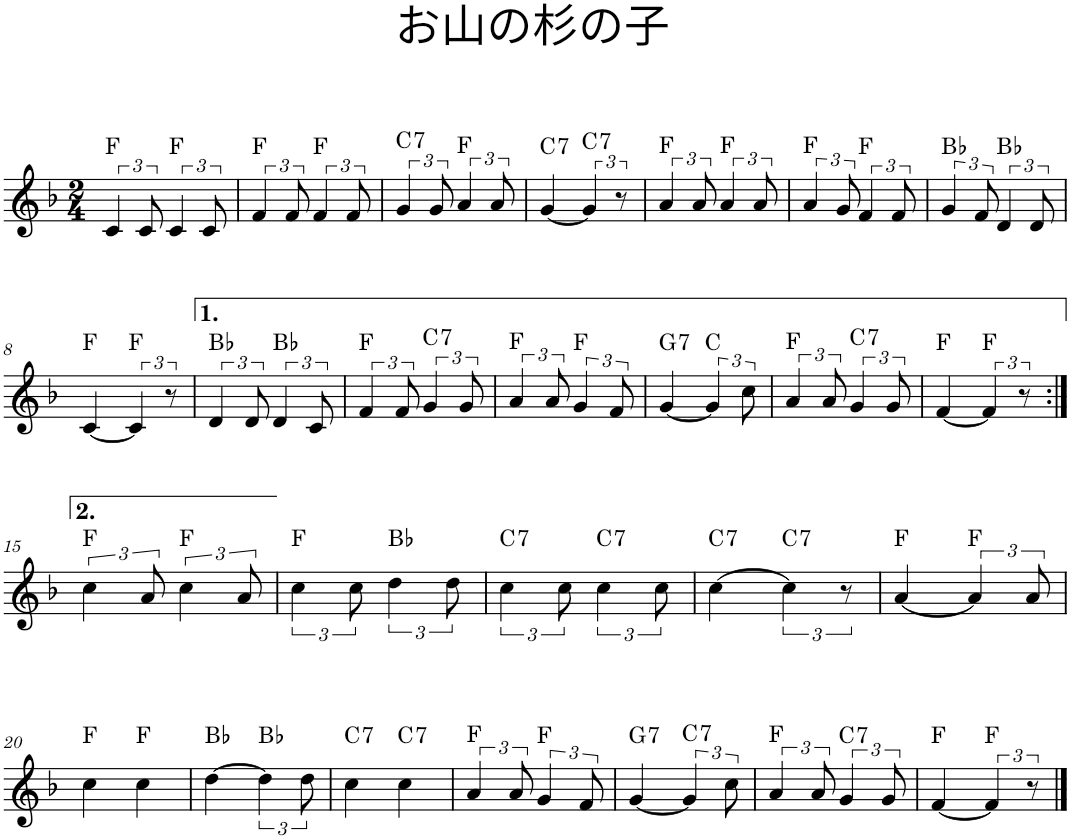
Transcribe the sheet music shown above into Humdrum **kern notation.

**kern	**harte
*part1	*part1
*staff1	*
*I"Piano	*
*I'Pno.	*
*clefG2	*
*k[b-]	*
*M2/4	*
=1	=1
6c/	F:maj
12c/	.
6c/	F:maj
12c/	.
=2	=2
6f/	F:maj
12f/	.
6f/	F:maj
12f/	.
=3	=3
!	!LO:H:kt=7
6g/	C:7
12g/	.
6a/	F:maj
12a/	.
=4	=4
!	!LO:H:kt=7
[4g/	C:7
!	!LO:H:kt=7
6g/]	C:7
12r	.
=5	=5
6a/	F:maj
12a/	.
6a/	F:maj
12a/	.
=6	=6
6a/	F:maj
12g/	.
6f/	F:maj
12f/	.
=7	=7
6g/	Bb:maj
12f/	.
6d/	Bb:maj
12d/	.
!!LO:LB:g=z
=8	=8
[4c/	F:maj
6c/]	F:maj
12r	.
=9	=9
6d/	Bb:maj
12d/	.
6d/	Bb:maj
12c/	.
=10	=10
6f/	F:maj
12f/	.
!	!LO:H:kt=7
6g/	C:7
12g/	.
=11	=11
6a/	F:maj
12a/	.
6g/	F:maj
12f/	.
=12	=12
!	!LO:H:kt=7
[4g/	G:7
6g/]	C:maj
12cc\	.
=13	=13
6a/	F:maj
12a/	.
!	!LO:H:kt=7
6g/	C:7
12g/	.
=14	=14
[4f/	F:maj
6f/]	F:maj
12r	.
!!LO:LB:g=z
=15:|!	=15:|!
6cc\	F:maj
12a/	.
6cc\	F:maj
12a/	.
=16	=16
6cc\	F:maj
12cc\	.
6dd\	Bb:maj
12dd\	.
=17	=17
!	!LO:H:kt=7
6cc\	C:7
12cc\	.
!	!LO:H:kt=7
6cc\	C:7
12cc\	.
=18	=18
!	!LO:H:kt=7
[4cc\	C:7
!	!LO:H:kt=7
6cc\]	C:7
12r	.
=19	=19
[4a/	F:maj
6a/]	F:maj
12a/	.
!!LO:LB:g=z
=20	=20
4cc\	F:maj
4cc\	F:maj
=21	=21
[4dd\	Bb:maj
6dd\]	Bb:maj
12dd\	.
=22	=22
!	!LO:H:kt=7
4cc\	C:7
!	!LO:H:kt=7
4cc\	C:7
=23	=23
6a/	F:maj
12a/	.
6g/	F:maj
12f/	.
=24	=24
!	!LO:H:kt=7
[4g/	G:7
!	!LO:H:kt=7
6g/]	C:7
12cc\	.
=25	=25
6a/	F:maj
12a/	.
!	!LO:H:kt=7
6g/	C:7
12g/	.
=26	=26
[4f/	F:maj
6f/]	F:maj
12r	.
==	==
*-	*-
